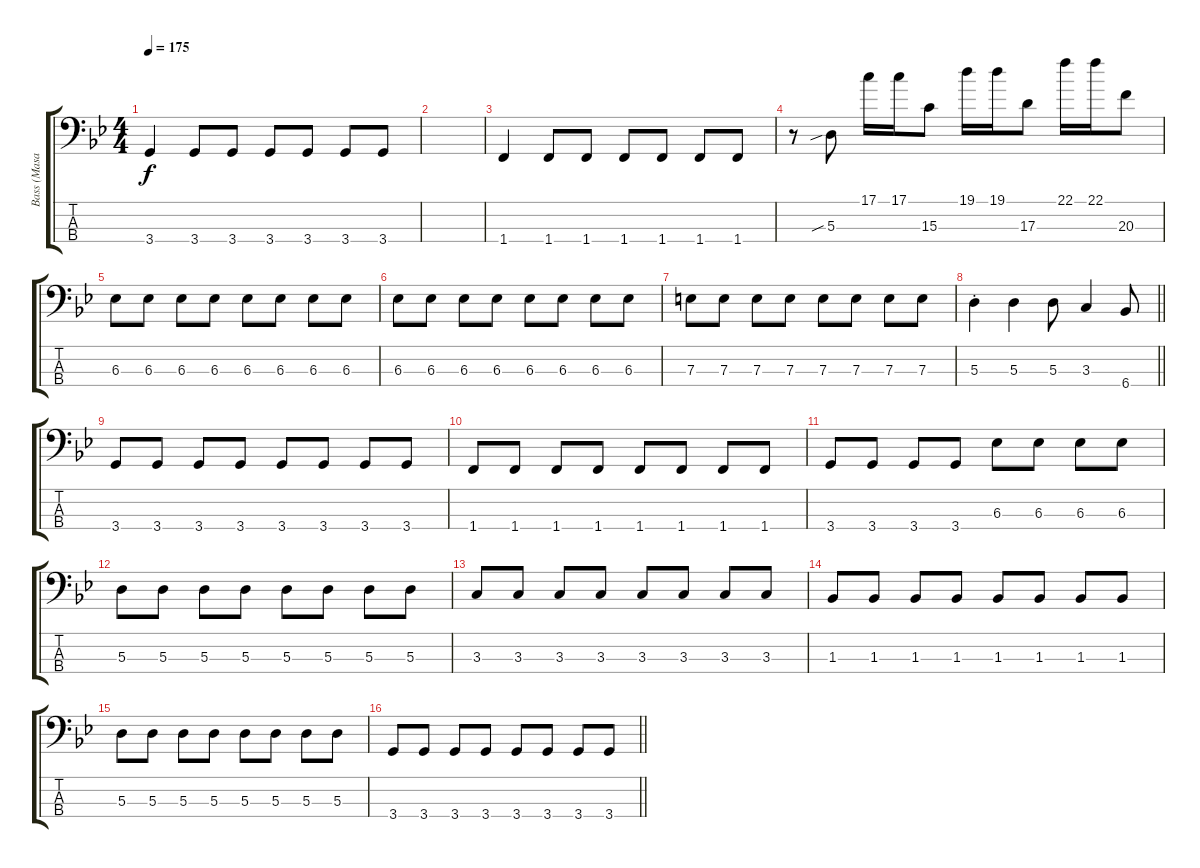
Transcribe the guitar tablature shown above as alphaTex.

\track ("Bass (Masaki)" "Bass (Masa") {instrument electricbassfinger}
\staff {score tabs}
\tuning (G2 D2 A1 E1) {hide}
\ts (4 4)
\tempo 175
\clef f4
\ks bb
3.4.4{dy f} 3.4.8 3.4.8 3.4.8 3.4.8 3.4.8 3.4.8 |
|
1.4.4 1.4.8 1.4.8 1.4.8 1.4.8 1.4.8 1.4.8 |
r.8 5.3{sib}.8 17.1.16 17.1.16 15.3.8 19.1.16 19.1.16 17.3.8 22.1.16 22.1.16 20.3.8 |
6.3.8 6.3.8 6.3.8 6.3.8 6.3.8 6.3.8 6.3.8 6.3.8 |
6.3.8 6.3.8 6.3.8 6.3.8 6.3.8 6.3.8 6.3.8 6.3.8 |
7.3.8 7.3.8 7.3.8 7.3.8 7.3.8 7.3.8 7.3.8 7.3.8 |
\barLineRight lightlight
5.3{st}.4 5.3.4 5.3.8 3.3.4 6.4.8 |
3.4.8 3.4.8 3.4.8 3.4.8 3.4.8 3.4.8 3.4.8 3.4.8 |
1.4.8 1.4.8 1.4.8 1.4.8 1.4.8 1.4.8 1.4.8 1.4.8 |
3.4.8 3.4.8 3.4.8 3.4.8 6.3.8 6.3.8 6.3.8 6.3.8 |
5.3.8 5.3.8 5.3.8 5.3.8 5.3.8 5.3.8 5.3.8 5.3.8 |
3.3.8 3.3.8 3.3.8 3.3.8 3.3.8 3.3.8 3.3.8 3.3.8 |
1.3.8 1.3.8 1.3.8 1.3.8 1.3.8 1.3.8 1.3.8 1.3.8 |
5.3.8 5.3.8 5.3.8 5.3.8 5.3.8 5.3.8 5.3.8 5.3.8 |
\barLineRight lightlight
3.4.8 3.4.8 3.4.8 3.4.8 3.4.8 3.4.8 3.4.8 3.4.8
